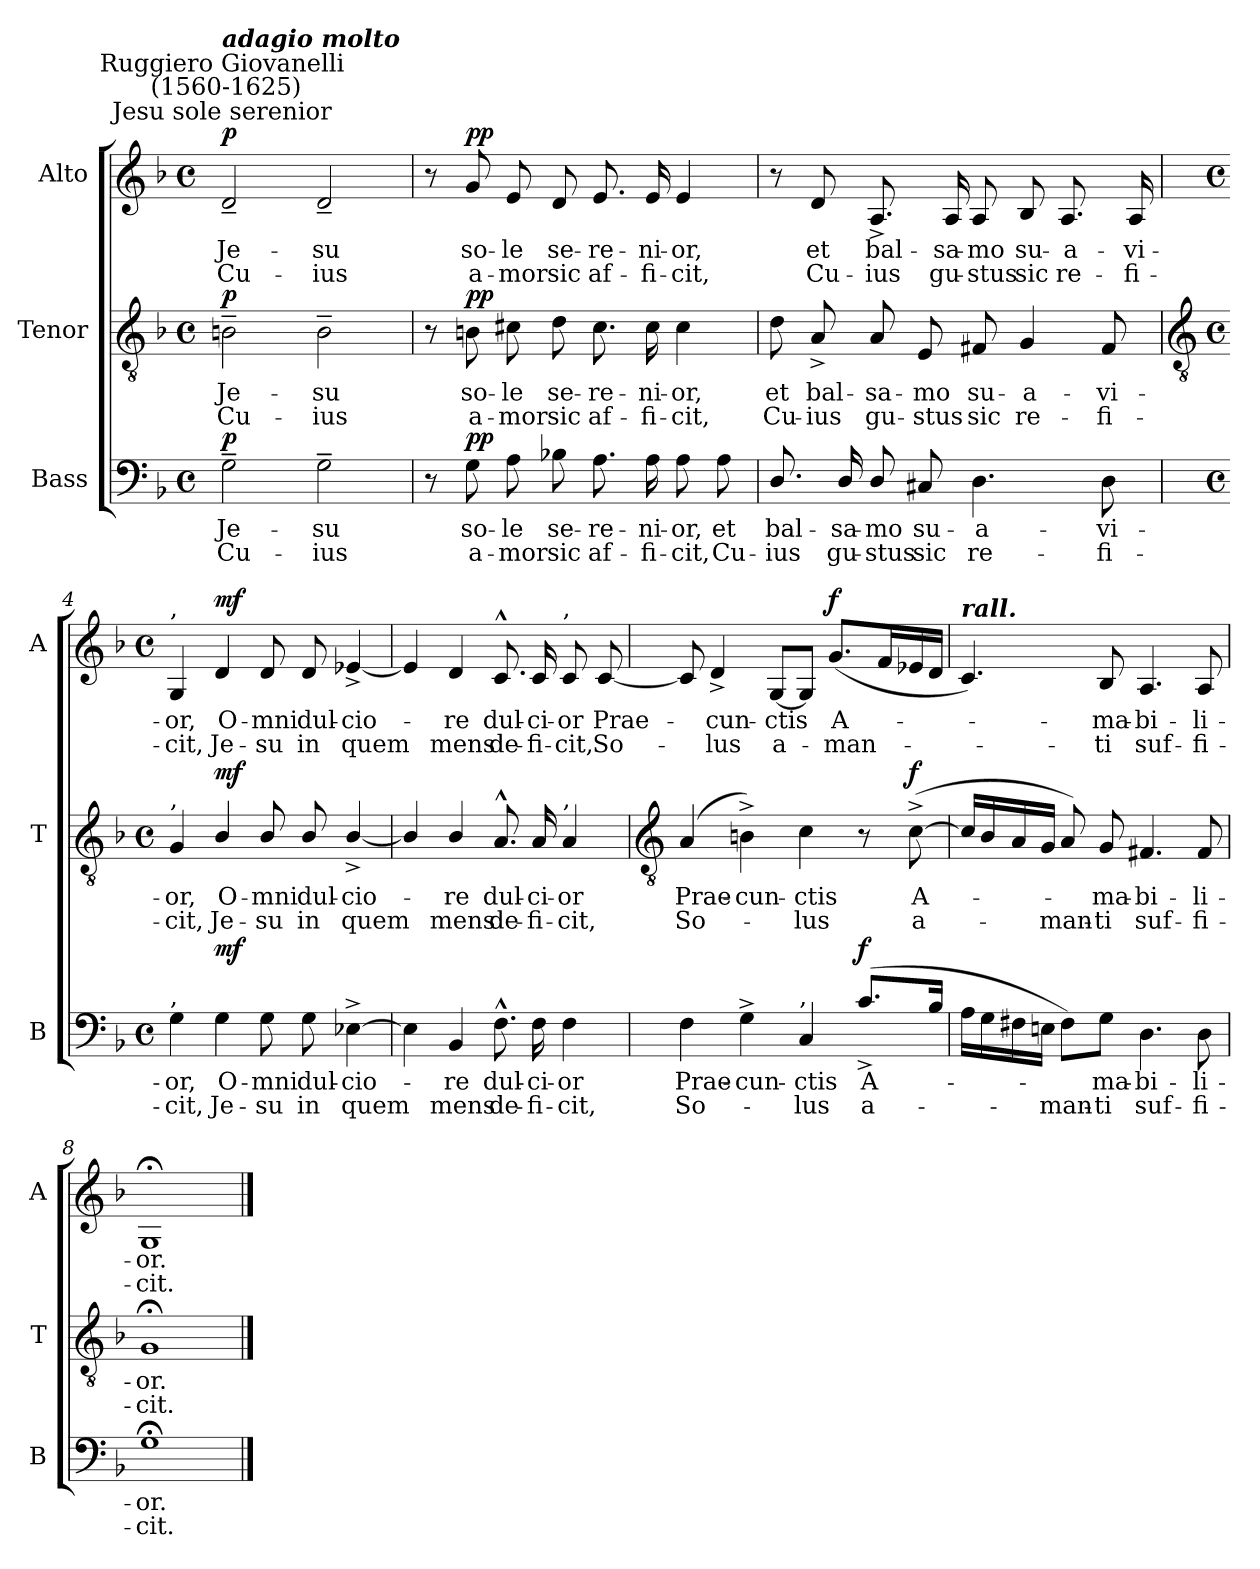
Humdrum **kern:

**kern	**text	**text	**dynam	**kern	**text	**text	**dynam	**kern	**text	**text	**dynam
*part3	*part3	*part3	*part3	*part2	*part2	*part2	*part2	*part1	*part1	*part1	*part1
*staff3	*staff3	*staff3	*staff3	*staff2	*staff2	*staff2	*staff2	*staff1	*staff1	*staff1	*staff1
*I"Bass	*	*	*	*I"Tenor	*	*	*	*I"Alto	*	*	*
*I'B	*	*	*	*I'T	*	*	*	*I'A	*	*	*
*clefF4	*	*	*	*clefGv2	*	*	*	*clefG2	*	*	*
*k[b-]	*	*	*	*k[b-]	*	*	*	*k[b-]	*	*	*
*F:	*	*	*	*F:	*	*	*	*F:	*	*	*
*M4/4	*	*	*	*M4/4	*	*	*	*M4/4	*	*	*
*met(c)	*	*	*	*met(c)	*	*	*	*met(c)	*	*	*
=1	=1	=1	=1	=1	=1	=1	=1	=1	=1	=1	=1
!	!	!	!	!	!	!	!	!LO:TX:a:cj:t=Jesu sole serenior	!	!	!
!	!	!	!	!	!	!	!	!LO:TX:a:cj:t=Ruggiero Giovanelli\n (1560-1625)	!	!	!
!	!	!	!	!	!	!	!	!LO:TX:a:Bi:t=adagio molto	!	!	!
!	!LO:LY:b	!LO:LY:b	!LO:DY:b	!	!LO:LY:b	!LO:LY:b	!LO:DY:b	!	!LO:LY:b	!LO:LY:b	!LO:DY:b
2G~	Je-	-Cu-	p	2Bn~	Je-	-Cu-	p	2d~	Je-	-Cu-	p
!	!LO:LY:b	!LO:LY:b	!	!	!LO:LY:b	!LO:LY:b	!	!	!LO:LY:b	!LO:LY:b	!
2G~	-su	ius	.	2B~	-su	ius	.	2d~	-su	ius	.
=2	=2	=2	=2	=2	=2	=2	=2	=2	=2	=2	=2
8r	.	.	.	8r	.	.	.	8r	.	.	.
!	!LO:LY:b	!LO:LY:b	!LO:DY:b	!	!LO:LY:b	!LO:LY:b	!LO:DY:b	!	!LO:LY:b	!LO:LY:b	!LO:DY:b
8G	so-	-a-	pp	8Bn	so-	-a-	pp	8g	so-	-a-	pp
!	!LO:LY:b	!LO:LY:b	!	!	!LO:LY:b	!LO:LY:b	!	!	!LO:LY:b	!LO:LY:b	!
8A	-le	mor	.	8c#X	-le	mor	.	8e	-le	mor	.
!	!LO:LY:b	!LO:LY:b	!	!	!LO:LY:b	!LO:LY:b	!	!	!LO:LY:b	!LO:LY:b	!
8B-X\	se-	-sic	.	8d	se-	-sic	.	8d	se-	-sic	.
!	!LO:LY:b	!LO:LY:b	!	!	!LO:LY:b	!LO:LY:b	!	!	!LO:LY:b	!LO:LY:b	!
8.A	re-	-af-	.	8.c#	re-	-af-	.	8.e	re-	-af-	.
!	!LO:LY:b	!LO:LY:b	!	!	!LO:LY:b	!LO:LY:b	!	!	!LO:LY:b	!LO:LY:b	!
16A	-ni-	-fi-	.	16c#	-ni-	-fi-	.	16e	-ni-	-fi-	.
!	!LO:LY:b	!LO:LY:b	!	!	!LO:LY:b	!LO:LY:b	!	!	!LO:LY:b	!LO:LY:b	!
8A	-or,	cit,	.	4c#	-or,	cit,	.	4e	-or,	cit,	.
!	!LO:LY:b	!LO:LY:b	!	!	!	!	!	!	!	!	!
8A	et	Cu-	.	.	.	.	.	.	.	.	.
=3	=3	=3	=3	=3	=3	=3	=3	=3	=3	=3	=3
!	!LO:LY:b	!LO:LY:b	!	!	!LO:LY:b	!LO:LY:b	!	!	!	!	!
8.D/	-bal-	-ius	.	8d	et	Cu-	.	8r	.	.	.
!	!	!	!	!	!LO:LY:b	!LO:LY:b	!	!	!LO:LY:b	!LO:LY:b	!
.	.	.	.	8A^	-bal-	-ius	.	8d	et	Cu-	.
!	!LO:LY:b	!LO:LY:b	!	!	!	!	!	!	!	!	!
16D/	sa-	-gu-	.	.	.	.	.	.	.	.	.
!	!LO:LY:b	!LO:LY:b	!	!	!LO:LY:b	!LO:LY:b	!	!	!LO:LY:b	!LO:LY:b	!
8D/	-mo	stus	.	8A	sa-	-gu-	.	8.A^	-bal-	-ius	.
!	!LO:LY:b	!LO:LY:b	!	!	!LO:LY:b	!LO:LY:b	!	!	!	!	!
8C#X	su-	-sic	.	8E	-mo	stus	.	.	.	.	.
!	!	!	!	!	!	!	!	!	!LO:LY:b	!LO:LY:b	!
.	.	.	.	.	.	.	.	16A	sa-	-gu-	.
!	!LO:LY:b	!LO:LY:b	!	!	!LO:LY:b	!LO:LY:b	!	!	!LO:LY:b	!LO:LY:b	!
4.D	a-	-re-	.	8F#X	su-	-sic	.	8A	-mo	stus	.
!	!	!	!	!	!LO:LY:b	!LO:LY:b	!	!	!LO:LY:b	!LO:LY:b	!
.	.	.	.	4G	a-	-re-	.	8B-/	su-	-sic	.
!	!	!	!	!	!	!	!	!	!LO:LY:b	!LO:LY:b	!
.	.	.	.	.	.	.	.	8.A	a-	-re-	.
!	!LO:LY:b	!LO:LY:b	!	!	!LO:LY:b	!LO:LY:b	!	!	!	!	!
8D	-vi-	-fi-	.	8F#	-vi-	-fi-	.	.	.	.	.
!	!	!	!	!	!	!	!	!	!LO:LY:b	!LO:LY:b	!
.	.	.	.	.	.	.	.	16A	-vi-	-fi-	.
!!LO:LB:g=z
=4	=4	=4	=4	=4	=4	=4	=4	=4	=4	=4	=4
*	*	*	*	*clefGv2	*	*	*	*	*	*	*
*M4/4	*	*	*	*M4/4	*	*	*	*M4/4	*	*	*
*met(c)	*	*	*	*met(c)	*	*	*	*met(c)	*	*	*
!	!	!	!	!	!	!	!	!LO:TX:a:t=,	!	!	!
!	!	!	!	!LO:TX:a:t=,	!	!	!	!	!	!	!
!LO:TX:a:t=,	!	!	!	!	!	!	!	!	!	!	!
!	!LO:LY:b	!LO:LY:b	!	!	!LO:LY:b	!LO:LY:b	!	!	!LO:LY:b	!LO:LY:b	!
4G	-or,	cit,	.	4G	-or,	cit,	.	4G	-or,	cit,	.
!	!LO:LY:b	!LO:LY:b	!LO:DY:b	!	!LO:LY:b	!LO:LY:b	!LO:DY:b	!	!LO:LY:b	!LO:LY:b	!LO:DY:b
4G	O-	-Je-	mf	4B-/	O-	-Je-	mf	4d	O-	-Je-	mf
!	!LO:LY:b	!LO:LY:b	!	!	!LO:LY:b	!LO:LY:b	!	!	!LO:LY:b	!LO:LY:b	!
8G	-mni	su	.	8B-/	-mni	su	.	8d	-mni	su	.
!	!LO:LY:b	!LO:LY:b	!	!	!LO:LY:b	!LO:LY:b	!	!	!LO:LY:b	!LO:LY:b	!
8G	dul-	-in	.	8B-/	dul-	-in	.	8d	dul-	-in	.
!	!LO:LY:b	!LO:LY:b	!	!	!LO:LY:b	!LO:LY:b	!	!	!LO:LY:b	!LO:LY:b	!
[4E-X^	cio-	quem	.	[4B-^/	cio-	quem	.	[4e-X^	cio-	quem	.
=5	=5	=5	=5	=5	=5	=5	=5	=5	=5	=5	=5
4E-]	.	.	.	4B-/]	.	.	.	4e-]	.	.	.
!	!LO:LY:b	!LO:LY:b	!	!	!LO:LY:b	!LO:LY:b	!	!	!LO:LY:b	!LO:LY:b	!
4BB-	re	mens	.	4B-/	re	mens	.	4d	re	mens	.
!	!LO:LY:b	!LO:LY:b	!	!	!LO:LY:b	!LO:LY:b	!	!	!LO:LY:b	!LO:LY:b	!
8.F^^	dul-	-de-	.	8.A^^	dul-	-de-	.	8.c^^	dul-	-de-	.
!	!LO:LY:b	!LO:LY:b	!	!	!LO:LY:b	!LO:LY:b	!	!	!LO:LY:b	!LO:LY:b	!
16F	-ci-	-fi-	.	16A	-ci-	-fi-	.	16c	-ci-	-fi-	.
!	!	!	!	!	!	!	!	!LO:TX:a:t=,	!	!	!
!	!	!	!	!LO:TX:a:t=,	!	!	!	!	!	!	!
!	!LO:LY:b	!LO:LY:b	!	!	!LO:LY:b	!LO:LY:b	!	!	!LO:LY:b	!LO:LY:b	!
4F	-or	cit,	.	4A	-or	cit,	.	8c	-or	cit,	.
!	!	!	!	!	!	!	!	!	!LO:LY:b	!LO:LY:b	!
.	.	.	.	.	.	.	.	[8c	Prae-	So-	.
!!LO:LB:g=z
=6	=6	=6	=6	=6	=6	=6	=6	=6	=6	=6	=6
*	*	*	*	*clefGv2	*	*	*	*	*	*	*
!	!LO:LY:b	!LO:LY:b	!	!	!LO:LY:b	!LO:LY:b	!	!	!	!	!
4F	Prae-	-So-	.	(<4A	Prae-	-So-	.	8c]	.	.	.
!	!	!	!	!	!	!	!	!	!LO:LY:b	!LO:LY:b	!
.	.	.	.	.	.	.	.	4d^	-cun-	-lus	.
!	!LO:LY:b	!	!	!	!LO:LY:b	!	!	!	!	!	!
4G^	cun-	.	.	4Bn^)	cun-	.	.	.	.	.	.
!	!	!	!	!	!	!	!	!	!LO:LY:b	!LO:LY:b	!
.	.	.	.	.	.	.	.	[8GL	ctis	a-	.
!LO:TX:a:t=,	!	!	!	!	!	!	!	!	!	!	!
!	!LO:LY:b	!LO:LY:b	!	!	!LO:LY:b	!LO:LY:b	!	!	!	!	!
4C	-ctis	lus	.	4c	-ctis	lus	.	8GJ]	.	.	.
!	!	!	!	!	!	!	!	!	!LO:LY:b	!LO:LY:b	!LO:DY:b
.	.	.	.	.	.	.	.	(<8.gL	A-	man-	f
!	!LO:LY:b	!LO:LY:b	!LO:DY:b	!	!	!	!	!	!	!	!
(>8.c^L	A-	a-	f	8r	.	.	.	.	.	.	.
.	.	.	.	.	.	.	.	16fL	.	.	.
!	!	!	!	!	!LO:LY:b	!LO:LY:b	!LO:DY:b	!	!	!	!
.	.	.	.	(<[8c^	A-	a-	f	16e-X	.	.	.
16B-/J	.	.	.	.	.	.	.	16dJJ	.	.	.
=7	=7	=7	=7	=7	=7	=7	=7	=7	=7	=7	=7
!	!	!	!	!	!	!	!	!LO:TX:a:Bi:t=rall.	!	!	!
16ALL	.	.	.	16cLL]	.	.	.	4.c)	.	.	.
16G	.	.	.	16B-	.	.	.	.	.	.	.
16F#X	.	.	.	16A	.	.	.	.	.	.	.
16EnJJ	.	.	.	16GJJ	.	.	.	.	.	.	.
!	!	!LO:LY:b	!	!	!	!LO:LY:b	!	!	!	!	!
8F#L)	.	man-	.	8A)	.	man-	.	.	.	.	.
!	!LO:LY:b	!LO:LY:b	!	!	!LO:LY:b	!LO:LY:b	!	!	!LO:LY:b	!LO:LY:b	!
8GJ	-ma-	-ti	.	8G	-ma-	-ti	.	8B-/	ma-	-ti	.
!	!LO:LY:b	!LO:LY:b	!	!	!LO:LY:b	!LO:LY:b	!	!	!LO:LY:b	!LO:LY:b	!
4.D	bi-	-suf-	.	4.F#X	bi-	-suf-	.	4.A	bi-	-suf-	.
!	!LO:LY:b	!LO:LY:b	!	!	!LO:LY:b	!LO:LY:b	!	!	!LO:LY:b	!LO:LY:b	!
8D	-li-	-fi-	.	8F#	-li-	-fi-	.	8A	-li-	-fi-	.
=8	=8	=8	=8	=8	=8	=8	=8	=8	=8	=8	=8
!	!LO:LY:b	!LO:LY:b	!	!	!LO:LY:b	!LO:LY:b	!	!	!LO:LY:b	!LO:LY:b	!
1G;<	-or.	cit.	.	1G;<	-or.	cit.	.	1G;<	-or.	cit.	.
==	==	==	==	==	==	==	==	==	==	==	==
*-	*-	*-	*-	*-	*-	*-	*-	*-	*-	*-	*-
